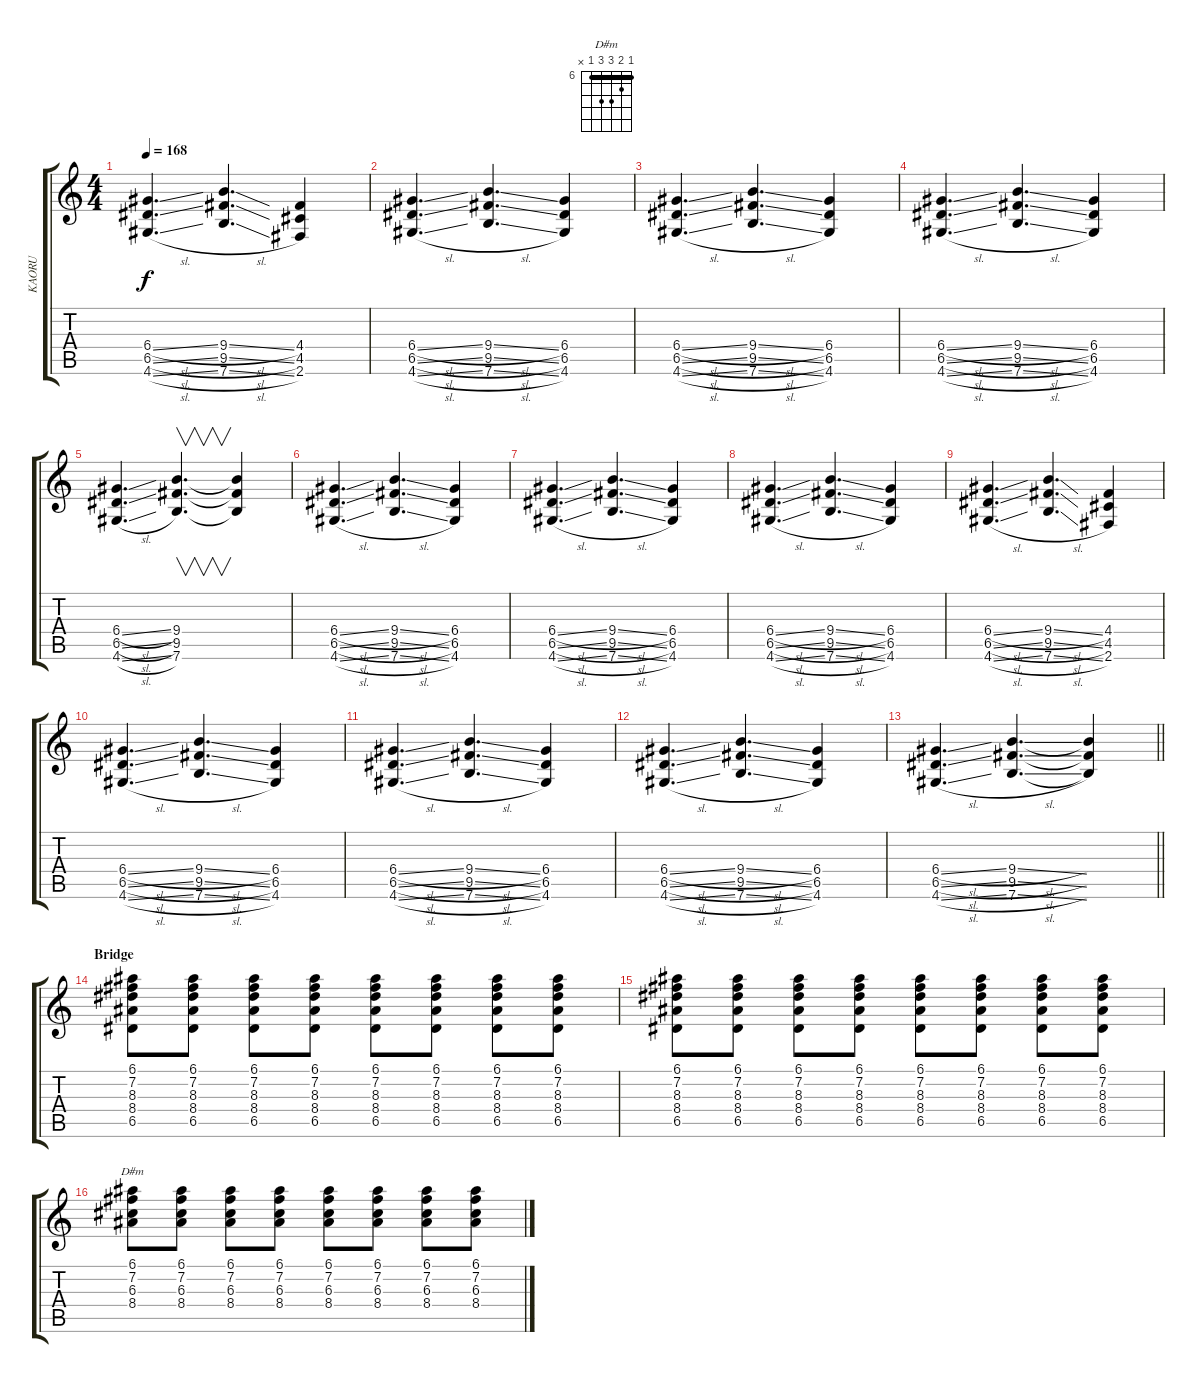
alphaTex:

\track ("KAORU" "KAORU") {instrument overdrivenguitar}
\staff {score tabs}
\tuning (E4 B3 G3 D3 A2 E2) {hide}
\chord ("D#m" 6 7 8 8 6 x) {firstfret 6 barre 6}
\ts (4 4)
\tempo 168
\clef g2
\ks c
(6.4{sl} 6.5{sl} 4.6{sl}).4{d dy f} (9.4{sl} 9.5{sl} 7.6{sl}).4{d} (4.4 4.5 2.6).4 |
(6.4{sl} 6.5{sl} 4.6{sl}).4{d} (9.4{sl} 9.5{sl} 7.6{sl}).4{d} (6.4 6.5 4.6).4 |
(6.4{sl} 6.5{sl} 4.6{sl}).4{d} (9.4{sl} 9.5{sl} 7.6{sl}).4{d} (6.4 6.5 4.6).4 |
(6.4{sl} 6.5{sl} 4.6{sl}).4{d} (9.4{sl} 9.5{sl} 7.6{sl}).4{d} (6.4 6.5 4.6).4 |
(6.4{sl} 6.5{sl} 4.6{sl}).4{d} (9.4 9.5 7.6).4{v d} (9.4{t} 9.5{t} 7.6{t}).4 |
(6.4{sl} 6.5{sl} 4.6{sl}).4{d} (9.4{sl} 9.5{sl} 7.6{sl}).4{d} (6.4 6.5 4.6).4 |
(6.4{sl} 6.5{sl} 4.6{sl}).4{d} (9.4{sl} 9.5{sl} 7.6{sl}).4{d} (6.4 6.5 4.6).4 |
(6.4{sl} 6.5{sl} 4.6{sl}).4{d} (9.4{sl} 9.5{sl} 7.6{sl}).4{d} (6.4 6.5 4.6).4 |
(6.4{sl} 6.5{sl} 4.6{sl}).4{d} (9.4{sl} 9.5{sl} 7.6{sl}).4{d} (4.4 4.5 2.6).4 |
(6.4{sl} 6.5{sl} 4.6{sl}).4{d} (9.4{sl} 9.5{sl} 7.6{sl}).4{d} (6.4 6.5 4.6).4 |
(6.4{sl} 6.5{sl} 4.6{sl}).4{d} (9.4{sl} 9.5{sl} 7.6{sl}).4{d} (6.4 6.5 4.6).4 |
(6.4{sl} 6.5{sl} 4.6{sl}).4{d} (9.4{sl} 9.5{sl} 7.6{sl}).4{d} (6.4 6.5 4.6).4 |
\barLineRight lightlight
(6.4{sl} 6.5{sl} 4.6{sl}).4{d} (9.4{sl} 9.5{sl} 7.6{sl}).4{d} (9.4{t} 9.5{t} 7.6{t}).4 |
\section ("" "Bridge")
(6.1 7.2 8.3 8.4 6.5).8{volume 6} (6.1 7.2 8.3 8.4 6.5).8 (6.1 7.2 8.3 8.4 6.5).8 (6.1 7.2 8.3 8.4 6.5).8 (6.1 7.2 8.3 8.4 6.5).8 (6.1 7.2 8.3 8.4 6.5).8 (6.1 7.2 8.3 8.4 6.5).8 (6.1 7.2 8.3 8.4 6.5).8 |
(6.1 7.2 8.3 8.4 6.5).8 (6.1 7.2 8.3 8.4 6.5).8 (6.1 7.2 8.3 8.4 6.5).8 (6.1 7.2 8.3 8.4 6.5).8 (6.1 7.2 8.3 8.4 6.5).8 (6.1 7.2 8.3 8.4 6.5).8 (6.1 7.2 8.3 8.4 6.5).8 (6.1 7.2 8.3 8.4 6.5).8 |
(6.1 7.2 6.3 8.4).8{ch "D#m"} (6.1 7.2 6.3 8.4).8 (6.1 7.2 6.3 8.4).8 (6.1 7.2 6.3 8.4).8 (6.1 7.2 6.3 8.4).8 (6.1 7.2 6.3 8.4).8 (6.1 7.2 6.3 8.4).8 (6.1 7.2 6.3 8.4).8
